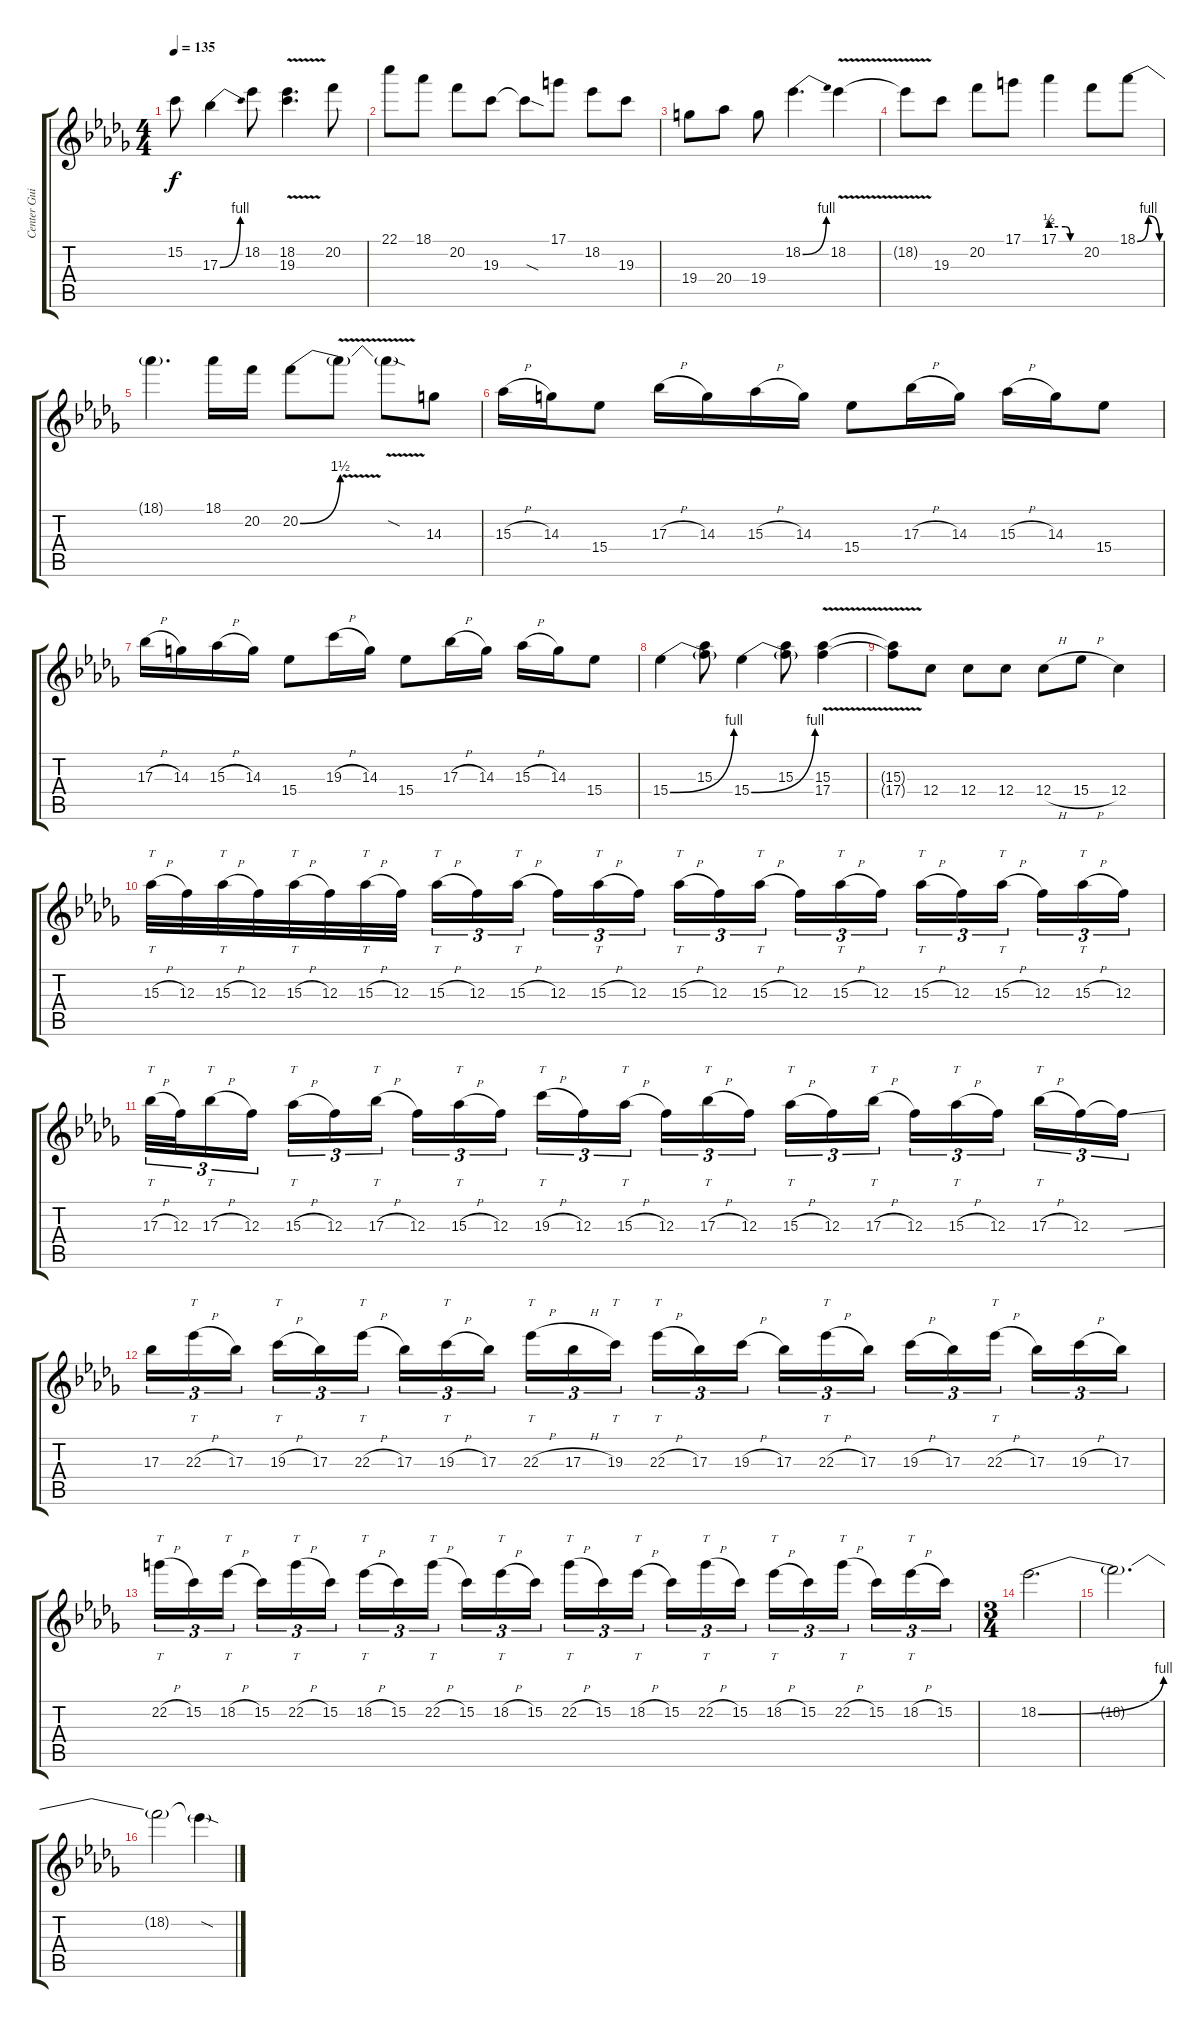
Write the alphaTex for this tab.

\track ("Center Guitar" "Center Gui") {instrument distortionguitar}
\staff {score tabs}
\tuning (D4 A3 F3 C3 G2 C2) {hide}
\ts (4 4)
\tempo 135
\clef g2
\ks db
15.2.8{dy f} 17.3{be (bend 0 0 60 4)}.4 18.2.8 (18.2{v} 19.3).4{d} 20.2.8 |
22.1.8 18.1.8 20.2.8 19.3.8 19.3{sod t}.8 17.1.8 18.2.8 19.3.8 |
19.4.8 20.4.8 19.4.8 18.2{be (bend 0 0 60 4)}.4{d} 18.2{v}.4 |
18.2{t}.8 19.3.8 20.2.8 17.1.8 17.1{be (custom 0 2 30 2 40 0 60 0)}.4 20.2.8 18.1{be (bendrelease 0 0 5 4 55 4 60 0)}.8 |
18.1{t}.4{d} 18.1.16 20.2.16 20.2{be (bend 0 0 60 6)}.8 20.2{v t}.8 20.2{sod t}.8 14.3.8 |
15.3{h}.16 14.3.16 15.4.8 17.3{h}.16 14.3.16 15.3{h}.16 14.3.16 15.4.8 17.3{h}.16 14.3.16 15.3{h}.16 14.3.16 15.4.8 |
17.3{h}.16 14.3.16 15.3{h}.16 14.3.16 15.4.8 19.3{h}.16 14.3.16 15.4.8 17.3{h}.16 14.3.16 15.3{h}.16 14.3.16 15.4.8 |
15.4{be (bend 0 0 60 4)}.4 (15.3 15.4{t}).8 15.4{be (bend 0 0 60 4)}.4 (15.3 15.4{t}).8 (15.3{v} 17.4{v}).4 |
(15.3{t} 17.4{t}).8 12.4.8 12.4.8 12.4.8 12.4{h}.8 15.4{h}.8 12.4.4 |
15.3{h}.32{tt} 12.3.32 15.3{h}.32{tt} 12.3.32 15.3{h}.32{tt} 12.3.32 15.3{h}.32{tt} 12.3.32 15.3{h}.16{tt tu (3 2)} 12.3.16{tu (3 2)} 15.3{h}.16{tt tu (3 2) beam splitsecondary} 12.3.16{tu (3 2)} 15.3{h}.16{tt tu (3 2)} 12.3.16{tu (3 2)} 15.3{h}.16{tt tu (3 2)} 12.3.16{tu (3 2)} 15.3{h}.16{tt tu (3 2) beam splitsecondary} 12.3.16{tu (3 2)} 15.3{h}.16{tt tu (3 2)} 12.3.16{tu (3 2)} 15.3{h}.16{tt tu (3 2)} 12.3.16{tu (3 2)} 15.3{h}.16{tt tu (3 2) beam splitsecondary} 12.3.16{tu (3 2)} 15.3{h}.16{tt tu (3 2)} 12.3.16{tu (3 2)} |
17.3{h}.32{tt tu (3 2)} 12.3.32{tu (3 2)} 17.3{h}.16{tt tu (3 2)} 12.3.16{tu (3 2) beam splitsecondary} 15.3{h}.16{tt tu (3 2)} 12.3.16{tu (3 2)} 17.3{h}.16{tt tu (3 2)} 12.3.16{tu (3 2)} 15.3{h}.16{tt tu (3 2)} 12.3.16{tu (3 2) beam splitsecondary} 19.3{h}.16{tt tu (3 2)} 12.3.16{tu (3 2)} 15.3{h}.16{tt tu (3 2)} 12.3.16{tu (3 2)} 17.3{h}.16{tt tu (3 2)} 12.3.16{tu (3 2) beam splitsecondary} 15.3{h}.16{tt tu (3 2)} 12.3.16{tu (3 2)} 17.3{h}.16{tt tu (3 2)} 12.3.16{tu (3 2)} 15.3{h}.16{tt tu (3 2)} 12.3.16{tu (3 2) beam splitsecondary} 17.3{h}.16{tt tu (3 2)} 12.3.16{tu (3 2)} 12.3{ss t}.16{tu (3 2)} |
17.3.16{tu (3 2)} 22.3{h}.16{tt tu (3 2)} 17.3.16{tu (3 2) beam splitsecondary} 19.3{h}.16{tt tu (3 2)} 17.3.16{tu (3 2)} 22.3{h}.16{tt tu (3 2)} 17.3.16{tu (3 2)} 19.3{h}.16{tt tu (3 2)} 17.3.16{tu (3 2) beam splitsecondary} 22.3{h}.16{tt tu (3 2)} 17.3{h}.16{tu (3 2)} 19.3.16{tt tu (3 2)} 22.3{h}.16{tt tu (3 2)} 17.3.16{tu (3 2)} 19.3{h}.16{tu (3 2) beam splitsecondary} 17.3.16{tu (3 2)} 22.3{h}.16{tt tu (3 2)} 17.3.16{tu (3 2)} 19.3{h}.16{tu (3 2)} 17.3.16{tu (3 2)} 22.3{h}.16{tt tu (3 2) beam splitsecondary} 17.3.16{tu (3 2)} 19.3{h}.16{tu (3 2)} 17.3.16{tu (3 2)} |
22.2{h}.16{tt tu (3 2)} 15.2.16{tu (3 2)} 18.2{h}.16{tt tu (3 2) beam splitsecondary} 15.2.16{tu (3 2)} 22.2{h}.16{tt tu (3 2)} 15.2.16{tu (3 2)} 18.2{h}.16{tt tu (3 2)} 15.2.16{tu (3 2)} 22.2{h}.16{tt tu (3 2) beam splitsecondary} 15.2.16{tu (3 2)} 18.2{h}.16{tt tu (3 2)} 15.2.16{tu (3 2)} 22.2{h}.16{tt tu (3 2)} 15.2.16{tu (3 2)} 18.2{h}.16{tt tu (3 2) beam splitsecondary} 15.2.16{tu (3 2)} 22.2{h}.16{tt tu (3 2)} 15.2.16{tu (3 2)} 18.2{h}.16{tt tu (3 2)} 15.2.16{tu (3 2)} 22.2{h}.16{tt tu (3 2) beam splitsecondary} 15.2.16{tu (3 2)} 18.2{h}.16{tt tu (3 2)} 15.2.16{tu (3 2)} |
\ts (3 4)
18.2{be (bend 0 0 60 4)}.2{d} |
18.2{t}.2{d} |
18.2{t}.2 18.2{sod t}.4
